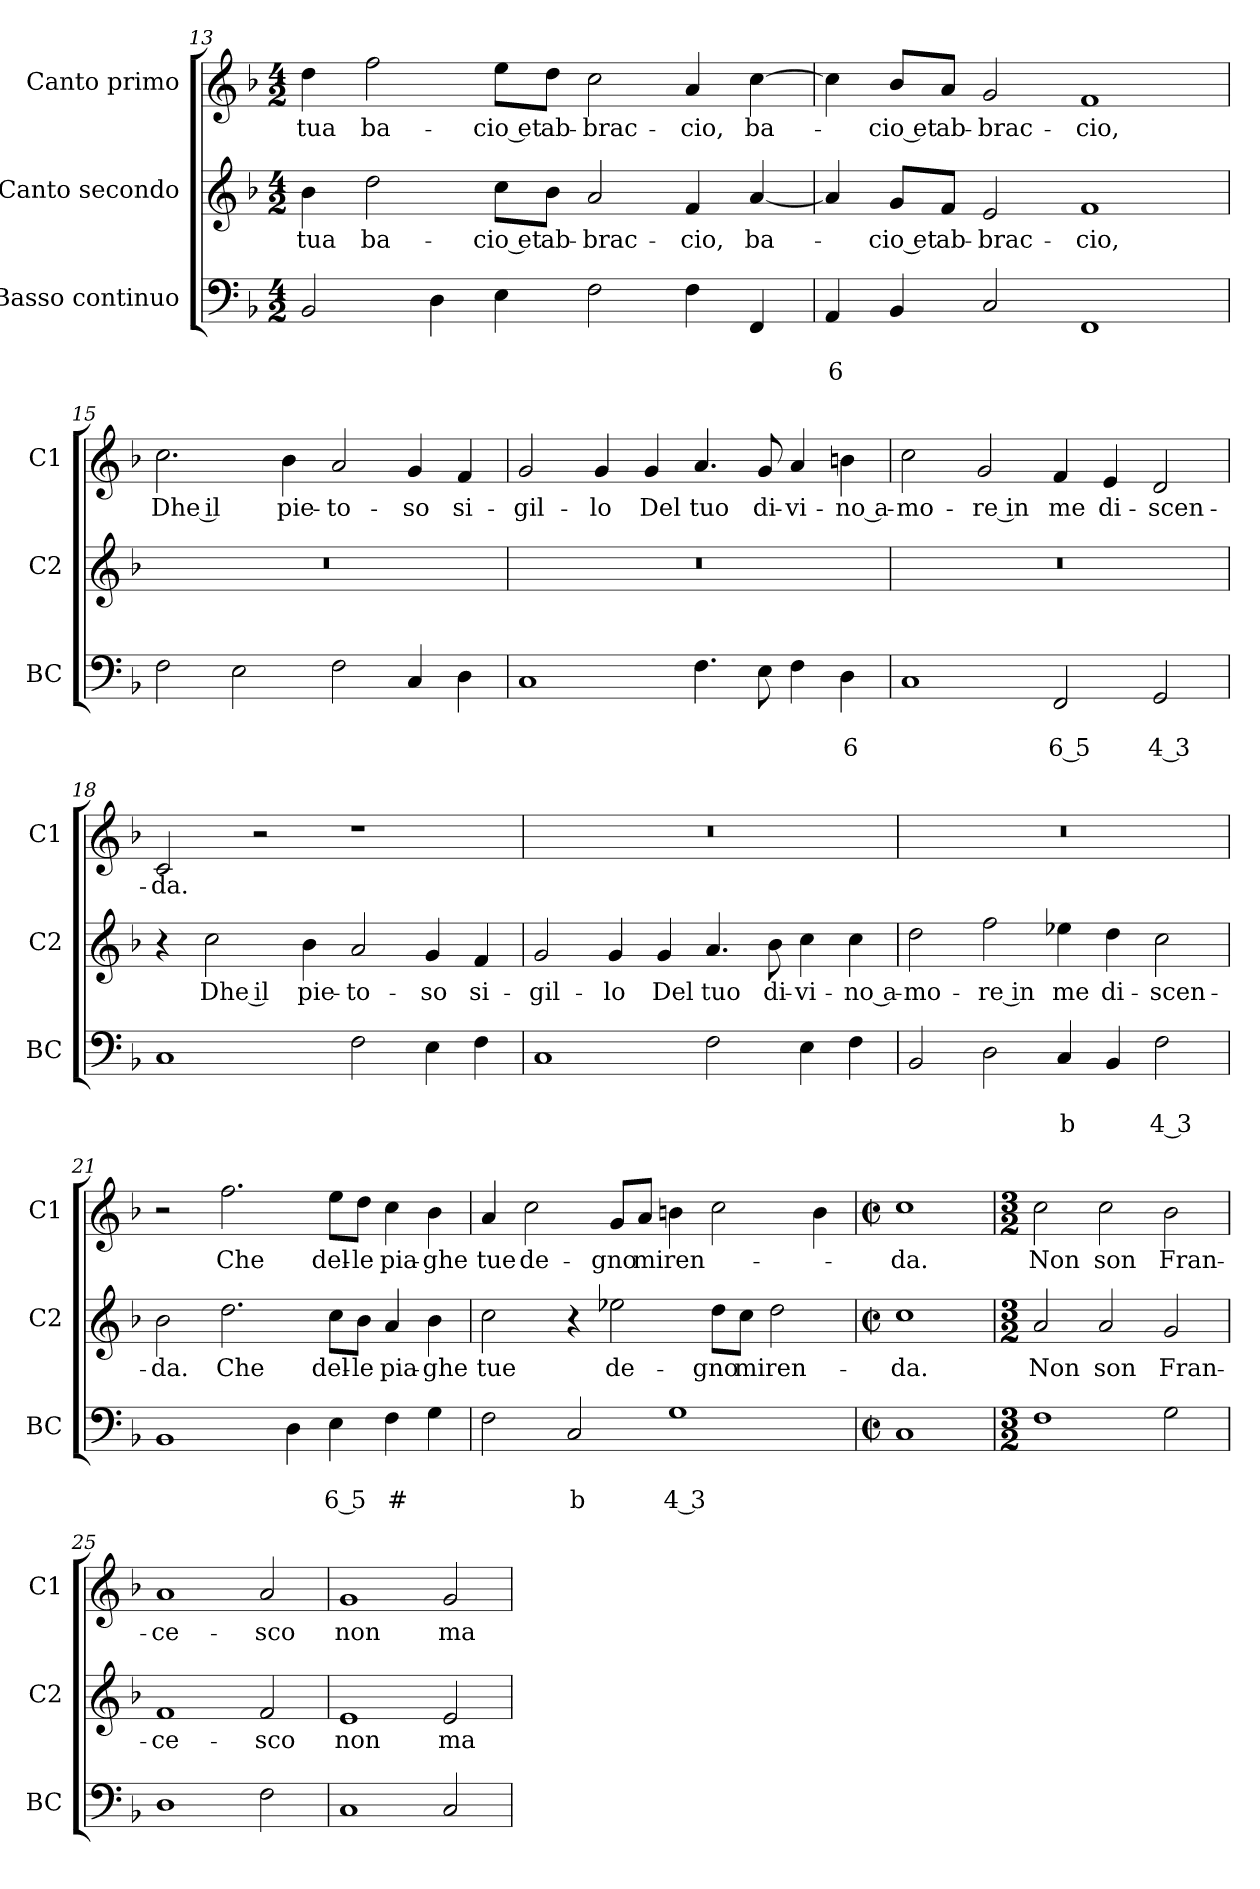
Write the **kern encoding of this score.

**kern	**text	**text	**kern	**text	**kern	**text
*part3	*part3	*part3	*part2	*part2	*part1	*part1
*staff3	*staff3	*staff3	*staff2	*staff2	*staff1	*staff1
*I"Basso continuo	*	*	*I"Canto secondo	*	*I"Canto primo	*
*I'BC	*	*	*I'C2	*	*I'C1	*
*clefF4	*	*	*clefG2	*	*clefG2	*
*k[b-]	*	*	*k[b-]	*	*k[b-]	*
*F:	*	*	*F:	*	*F:	*
*M4/2	*	*	*M4/2	*	*M4/2	*
=13	=13	=13	=13	=13	=13	=13
!	!	!	!	!LO:LY:b	!	!LO:LY:b
2BB-/	.	.	4b-\	tua	4dd\	tua
!	!	!	!	!LO:LY:b	!	!LO:LY:b
.	.	.	2dd\	ba-	2ff\	ba-
4D\	.	.	.	.	.	.
!	!	!	!	!LO:LY:b	!	!LO:LY:b
4E\	.	.	8cc\L	-cio et	8ee\L	-cio et
!	!	!	!	!LO:LY:b	!	!LO:LY:b
.	.	.	8b-\J	ab-	8dd\J	ab-
!	!	!	!	!LO:LY:b	!	!LO:LY:b
2F\	.	.	2a/	-brac-	2cc\	-brac-
!	!	!	!	!LO:LY:b	!	!LO:LY:b
4F\	.	.	4f/	-cio,	4a/	-cio,
!	!	!	!	!LO:LY:b	!	!LO:LY:b
4FF/	.	.	[4a/	ba-	[4cc\	ba-
!!LO:PB:g=z
=14	=14	=14	=14	=14	=14	=14
!	!	!LO:LY:b	!	!	!	!
4AA/	.	6	4a/]	.	4cc\]	.
!	!	!	!	!LO:LY:b	!	!LO:LY:b
4BB-/	.	.	8g/L	-cio et	8b-/L	-cio et
!	!	!	!	!LO:LY:b	!	!LO:LY:b
.	.	.	8f/J	ab-	8a/J	ab-
!	!	!	!	!LO:LY:b	!	!LO:LY:b
2C/	.	.	2e/	-brac-	2g/	-brac-
!	!	!	!	!LO:LY:b	!	!LO:LY:b
1FF	.	.	1f	-cio,	1f	-cio,
=15	=15	=15	=15	=15	=15	=15
!	!	!	!	!	!	!LO:LY:b
2F\	.	.	0r	.	2.cc\	Dhe il
2E\	.	.	.	.	.	.
!	!	!	!	!	!	!LO:LY:b
.	.	.	.	.	4b-\	pie-
!	!	!	!	!	!	!LO:LY:b
2F\	.	.	.	.	2a/	-to-
!	!	!	!	!	!	!LO:LY:b
4C/	.	.	.	.	4g/	-so
!	!	!	!	!	!	!LO:LY:b
4D\	.	.	.	.	4f/	si-
=16	=16	=16	=16	=16	=16	=16
!	!	!	!	!	!	!LO:LY:b
1C	.	.	0r	.	2g/	-gil-
!	!	!	!	!	!	!LO:LY:b
.	.	.	.	.	4g/	-lo
!	!	!	!	!	!	!LO:LY:b
.	.	.	.	.	4g/	Del
!	!	!	!	!	!	!LO:LY:b
4.F\	.	.	.	.	4.a/	tuo
!	!	!	!	!	!	!LO:LY:b
8E\	.	.	.	.	8g/	di-
!	!	!	!	!	!	!LO:LY:b
4F\	.	.	.	.	4a/	-vi-
!	!	!LO:LY:b	!	!	!	!LO:LY:b
4D\	.	6	.	.	4bn\	-no a-
=17	=17	=17	=17	=17	=17	=17
!	!	!	!	!	!	!LO:LY:b
1C	.	.	0r	.	2cc\	-mo-
!	!	!	!	!	!	!LO:LY:b
.	.	.	.	.	2g/	-re in
!	!	!LO:LY:b	!	!	!	!LO:LY:b
2FF/	.	6 5	.	.	4f/	me
!	!	!	!	!	!	!LO:LY:b
.	.	.	.	.	4e/	di-
!	!	!LO:LY:b	!	!	!	!LO:LY:b
2GG/	.	4 3	.	.	2d/	-scen-
!!LO:LB:g=z
=18	=18	=18	=18	=18	=18	=18
!	!	!	!	!	!	!LO:LY:b
1C	.	.	4r	.	2c/	-da.
!	!	!	!	!LO:LY:b	!	!
.	.	.	2cc\	Dhe il	.	.
.	.	.	.	.	2r	.
!	!	!	!	!LO:LY:b	!	!
.	.	.	4b-\	pie-	.	.
!	!	!	!	!LO:LY:b	!	!
2F\	.	.	2a/	-to-	1r	.
!	!	!	!	!LO:LY:b	!	!
4E\	.	.	4g/	-so	.	.
!	!	!	!	!LO:LY:b	!	!
4F\	.	.	4f/	si-	.	.
=19	=19	=19	=19	=19	=19	=19
!	!	!	!	!LO:LY:b	!	!
1C	.	.	2g/	-gil-	0r	.
!	!	!	!	!LO:LY:b	!	!
.	.	.	4g/	-lo	.	.
!	!	!	!	!LO:LY:b	!	!
.	.	.	4g/	Del	.	.
!	!	!	!	!LO:LY:b	!	!
2F\	.	.	4.a/	tuo	.	.
!	!	!	!	!LO:LY:b	!	!
.	.	.	8b-\	di-	.	.
!	!	!	!	!LO:LY:b	!	!
4E\	.	.	4cc\	-vi-	.	.
!	!	!	!	!LO:LY:b	!	!
4F\	.	.	4cc\	-no a-	.	.
=20	=20	=20	=20	=20	=20	=20
!	!	!	!	!LO:LY:b	!	!
2BB-/	.	.	2dd\	-mo-	0r	.
!	!	!	!	!LO:LY:b	!	!
2D\	.	.	2ff\	-re in	.	.
!	!	!LO:LY:b	!	!LO:LY:b	!	!
4C/	.	b	4ee-X\	me	.	.
!	!	!	!	!LO:LY:b	!	!
4BB-/	.	.	4dd\	di-	.	.
!	!	!LO:LY:b	!	!LO:LY:b	!	!
2F\	.	4 3	2cc\	-scen-	.	.
=21	=21	=21	=21	=21	=21	=21
!	!	!	!	!LO:LY:b	!	!
1BB-	.	.	2b-\	-da.	2r	.
!	!	!	!	!LO:LY:b	!	!LO:LY:b
.	.	.	2.dd\	Che	2.ff\	Che
4D\	.	.	.	.	.	.
!	!	!LO:LY:b	!	!LO:LY:b	!	!LO:LY:b
4E\	.	6 5	8cc\L	del-	8ee\L	del-
!	!	!	!	!LO:LY:b	!	!LO:LY:b
.	.	.	8b-\J	-le	8dd\J	-le
!	!	!LO:LY:b	!	!LO:LY:b	!	!LO:LY:b
4F\	.	#	4a/	pia-	4cc\	pia-
!	!	!	!	!LO:LY:b	!	!LO:LY:b
4G\	.	.	4b-\	-ghe	4b-\	-ghe
!!LO:LB:g=z
=22	=22	=22	=22	=22	=22	=22
!	!	!	!	!LO:LY:b	!	!LO:LY:b
2F\	.	.	2cc\	tue	4a/	tue
!	!	!	!	!	!	!LO:LY:b
.	.	.	.	.	2cc\	de-
!	!	!LO:LY:b	!	!	!	!
2C/	.	b	4r	.	.	.
!	!	!	!	!LO:LY:b	!	!LO:LY:b
.	.	.	2ee-X\	de-	8g/L	-gno
!	!	!	!	!	!	!LO:LY:b
.	.	.	.	.	8a/J	mi
!	!	!LO:LY:b	!	!	!	!LO:LY:b
1G	.	4 3	.	.	4bn\	ren-
!	!	!	!	!LO:LY:b	!	!
.	.	.	8dd\L	-gno	2cc\	.
!	!	!	!	!LO:LY:b	!	!
.	.	.	8cc\J	mi	.	.
!	!	!	!	!LO:LY:b	!	!
.	.	.	2dd\	ren-	.	.
.	.	.	.	.	4b\	.
=23	=23	=23	=23	=23	=23	=23
*M2/2	*	*	*M2/2	*	*M2/2	*
*met(c|)	*	*	*met(c|)	*	*met(c|)	*
!	!	!	!	!LO:LY:b	!	!LO:LY:b
1C	.	.	1cc	-da.	1cc	-da.
=24	=24	=24	=24	=24	=24	=24
*M3/2	*	*	*M3/2	*	*M3/2	*
!	!	!	!	!LO:LY:b	!	!LO:LY:b
1F	.	.	2a/	Non	2cc\	Non
!	!	!	!	!LO:LY:b	!	!LO:LY:b
.	.	.	2a/	son	2cc\	son
!	!	!	!	!LO:LY:b	!	!LO:LY:b
2G\	.	.	2g/	Fran-	2b-\	Fran-
=25	=25	=25	=25	=25	=25	=25
!	!	!	!	!LO:LY:b	!	!LO:LY:b
1D	.	.	1f	-ce-	1a	-ce-
!	!	!	!	!LO:LY:b	!	!LO:LY:b
2F\	.	.	2f/	-sco	2a/	-sco
=26	=26	=26	=26	=26	=26	=26
!	!	!	!	!LO:LY:b	!	!LO:LY:b
1C	.	.	1e	non	1g	non
!	!	!	!	!LO:LY:b	!	!LO:LY:b
2C/	.	.	2e/	ma	2g/	ma
=	=	=	=	=	=	=
*-	*-	*-	*-	*-	*-	*-
